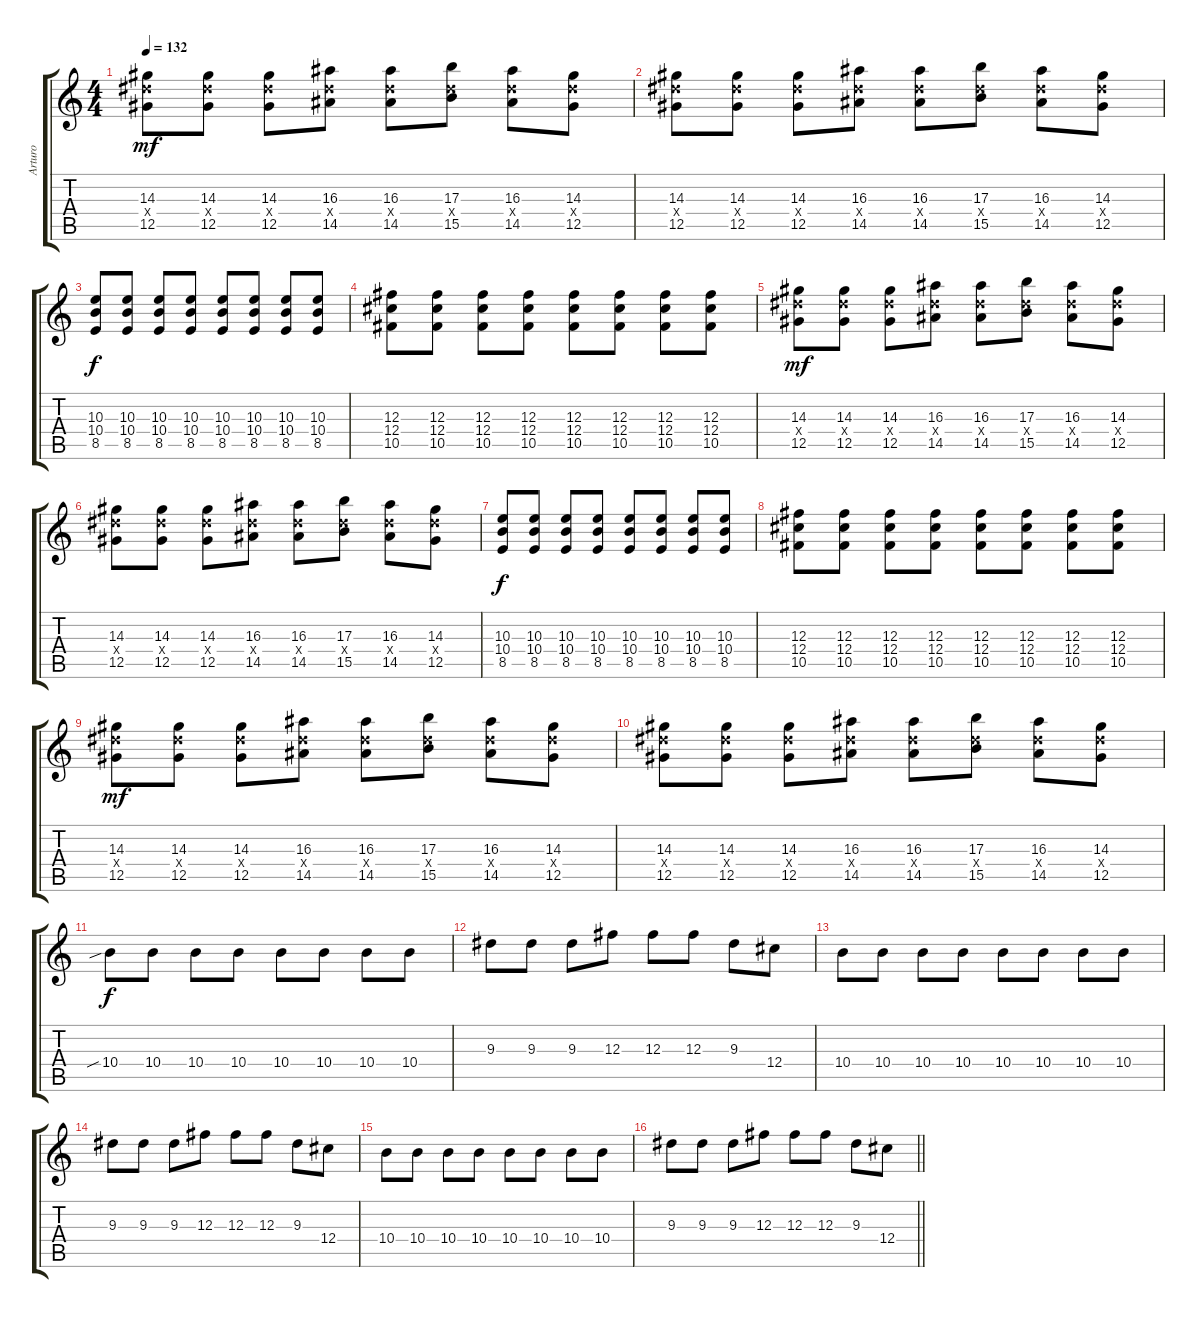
\track ("Arturo" "Arturo") {instrument distortionguitar}
\staff {score tabs}
\tuning (Eb4 Bb3 Gb3 Db3 Ab2 Eb2) {hide}
\ts (4 4)
\tempo 132
\clef g2
\ks c
(14.3 14.4{x} 12.5).8{dy mf} (14.3 14.4{x} 12.5).8 (14.3 14.4{x} 12.5).8 (16.3 14.4{x} 14.5).8 (16.3 14.4{x} 14.5).8 (17.3 14.4{x} 15.5).8 (16.3 14.4{x} 14.5).8 (14.3 14.4{x} 12.5).8 |
(14.3 14.4{x} 12.5).8 (14.3 14.4{x} 12.5).8 (14.3 14.4{x} 12.5).8 (16.3 14.4{x} 14.5).8 (16.3 14.4{x} 14.5).8 (17.3 14.4{x} 15.5).8 (16.3 14.4{x} 14.5).8 (14.3 14.4{x} 12.5).8 |
(10.3 10.4 8.5).8{dy f} (10.3 10.4 8.5).8 (10.3 10.4 8.5).8 (10.3 10.4 8.5).8 (10.3 10.4 8.5).8 (10.3 10.4 8.5).8 (10.3 10.4 8.5).8 (10.3 10.4 8.5).8 |
(12.3 12.4 10.5).8 (12.3 12.4 10.5).8 (12.3 12.4 10.5).8 (12.3 12.4 10.5).8 (12.3 12.4 10.5).8 (12.3 12.4 10.5).8 (12.3 12.4 10.5).8 (12.3 12.4 10.5).8 |
(14.3 14.4{x} 12.5).8{dy mf} (14.3 14.4{x} 12.5).8 (14.3 14.4{x} 12.5).8 (16.3 14.4{x} 14.5).8 (16.3 14.4{x} 14.5).8 (17.3 14.4{x} 15.5).8 (16.3 14.4{x} 14.5).8 (14.3 14.4{x} 12.5).8 |
(14.3 14.4{x} 12.5).8 (14.3 14.4{x} 12.5).8 (14.3 14.4{x} 12.5).8 (16.3 14.4{x} 14.5).8 (16.3 14.4{x} 14.5).8 (17.3 14.4{x} 15.5).8 (16.3 14.4{x} 14.5).8 (14.3 14.4{x} 12.5).8 |
(10.3 10.4 8.5).8{dy f} (10.3 10.4 8.5).8 (10.3 10.4 8.5).8 (10.3 10.4 8.5).8 (10.3 10.4 8.5).8 (10.3 10.4 8.5).8 (10.3 10.4 8.5).8 (10.3 10.4 8.5).8 |
(12.3 12.4 10.5).8 (12.3 12.4 10.5).8 (12.3 12.4 10.5).8 (12.3 12.4 10.5).8 (12.3 12.4 10.5).8 (12.3 12.4 10.5).8 (12.3 12.4 10.5).8 (12.3 12.4 10.5).8 |
(14.3 14.4{x} 12.5).8{dy mf} (14.3 14.4{x} 12.5).8 (14.3 14.4{x} 12.5).8 (16.3 14.4{x} 14.5).8 (16.3 14.4{x} 14.5).8 (17.3 14.4{x} 15.5).8 (16.3 14.4{x} 14.5).8 (14.3 14.4{x} 12.5).8 |
(14.3 14.4{x} 12.5).8 (14.3 14.4{x} 12.5).8 (14.3 14.4{x} 12.5).8 (16.3 14.4{x} 14.5).8 (16.3 14.4{x} 14.5).8 (17.3 14.4{x} 15.5).8 (16.3 14.4{x} 14.5).8 (14.3 14.4{x} 12.5).8 |
10.4{sib}.8{dy f} 10.4.8 10.4.8 10.4.8 10.4.8 10.4.8 10.4.8 10.4.8 |
9.3.8 9.3.8 9.3.8 12.3.8 12.3.8 12.3.8 9.3.8 12.4.8 |
10.4.8 10.4.8 10.4.8 10.4.8 10.4.8 10.4.8 10.4.8 10.4.8 |
9.3.8 9.3.8 9.3.8 12.3.8 12.3.8 12.3.8 9.3.8 12.4.8 |
10.4.8 10.4.8 10.4.8 10.4.8 10.4.8 10.4.8 10.4.8 10.4.8 |
\barLineRight lightlight
9.3.8 9.3.8 9.3.8 12.3.8 12.3.8 12.3.8 9.3.8 12.4.8
